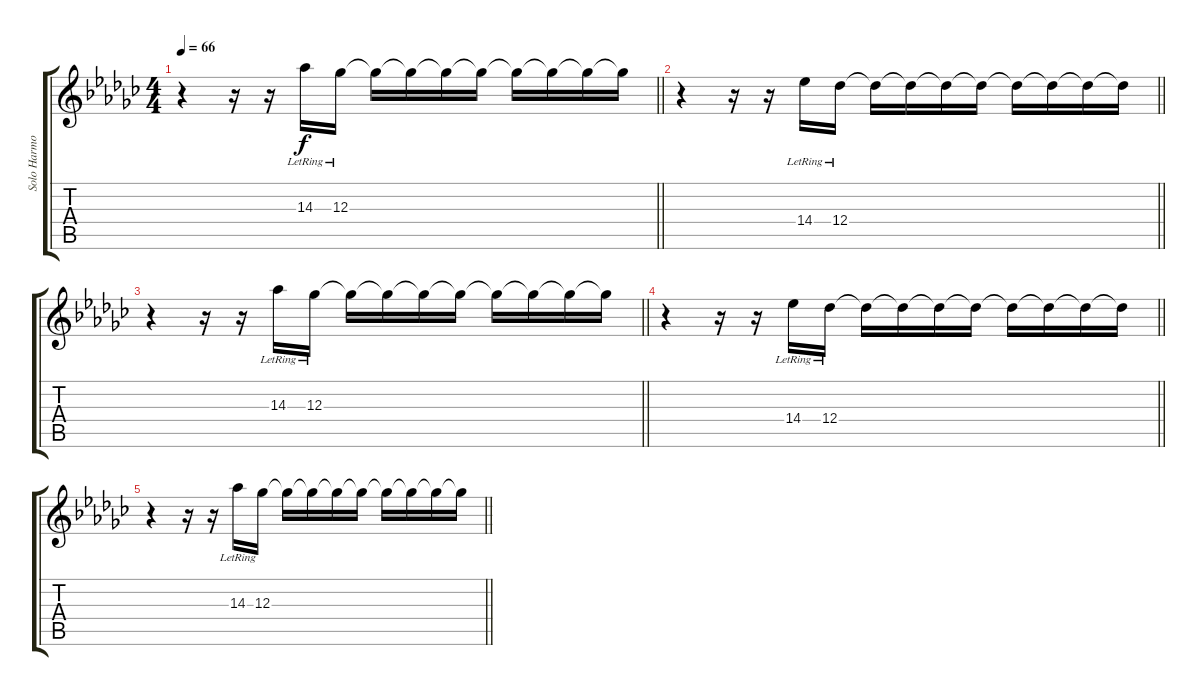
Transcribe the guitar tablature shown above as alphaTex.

\track ("Solo Harmony" "Solo Harmo") {instrument electricguitarjazz}
\staff {score tabs}
\tuning (Eb4 Bb3 Gb3 Db3 Ab2 Db2) {hide}
\ts (4 4)
\tempo 66
\clef g2
\barLineRight lightlight
\ks gb
r.4{dy f} r.16 r.16 14.3{lr}.16 12.3{lr}.16 12.3{t}.16 12.3{t}.16 12.3{t}.16 12.3{t}.16 12.3{t}.16 12.3{t}.16 12.3{t}.16 12.3{t}.16 |
\barLineRight lightlight
r.4 r.16 r.16 14.4{lr}.16 12.4{lr}.16 12.4{t}.16 12.4{t}.16 12.4{t}.16 12.4{t}.16 12.4{t}.16 12.4{t}.16 12.4{t}.16 12.4{t}.16 |
\barLineRight lightlight
r.4 r.16 r.16 14.3{lr}.16 12.3{lr}.16 12.3{t}.16 12.3{t}.16 12.3{t}.16 12.3{t}.16 12.3{t}.16 12.3{t}.16 12.3{t}.16 12.3{t}.16 |
\barLineRight lightlight
r.4 r.16 r.16 14.4{lr}.16 12.4{lr}.16 12.4{t}.16 12.4{t}.16 12.4{t}.16 12.4{t}.16 12.4{t}.16 12.4{t}.16 12.4{t}.16 12.4{t}.16 |
\barLineRight lightlight
r.4 r.16 r.16 14.3{lr}.16 12.3{lr}.16 12.3{t}.16 12.3{t}.16 12.3{t}.16 12.3{t}.16 12.3{t}.16 12.3{t}.16 12.3{t}.16 12.3{t}.16
